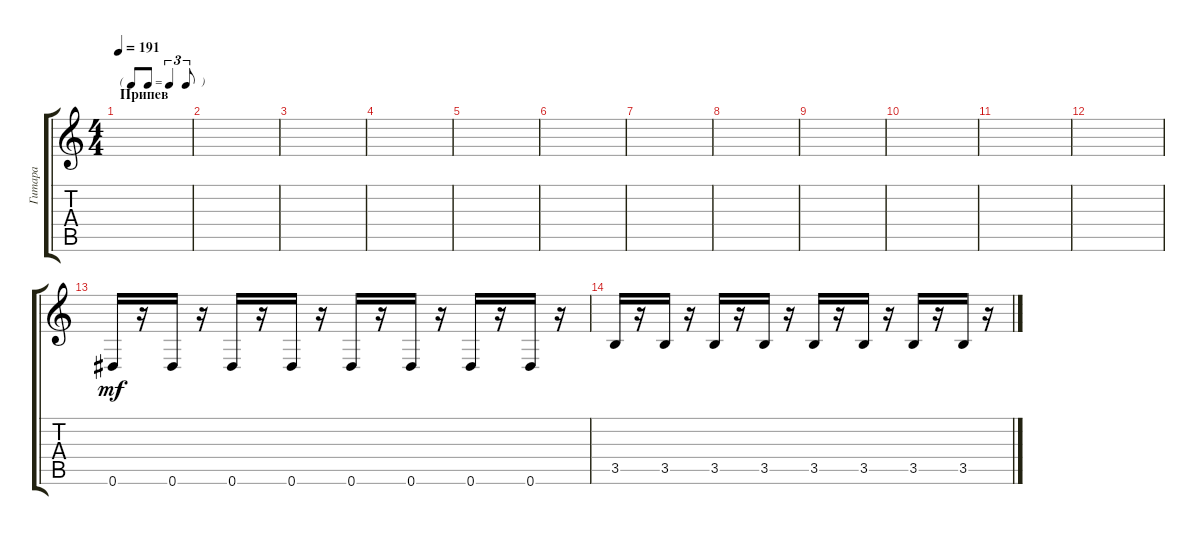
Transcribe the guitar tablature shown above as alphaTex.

\track ("Гитара" "Гитара") {instrument overdrivenguitar}
\staff {score tabs}
\tuning (Eb4 Bb3 Gb3 Db3 Ab2 Eb2) {hide}
\ts (4 4)
\tf triplet8th
\section ("" "Припев")
\tempo 191
\clef g2
\ks c
|
|
|
|
|
|
|
|
|
|
|
|
0.6.16{dy mf} r.16 0.6.16 r.16 0.6.16 r.16 0.6.16 r.16 0.6.16 r.16 0.6.16 r.16 0.6.16 r.16 0.6.16 r.16 |
3.5.16 r.16 3.5.16 r.16 3.5.16 r.16 3.5.16 r.16 3.5.16 r.16 3.5.16 r.16 3.5.16 r.16 3.5.16 r.16
